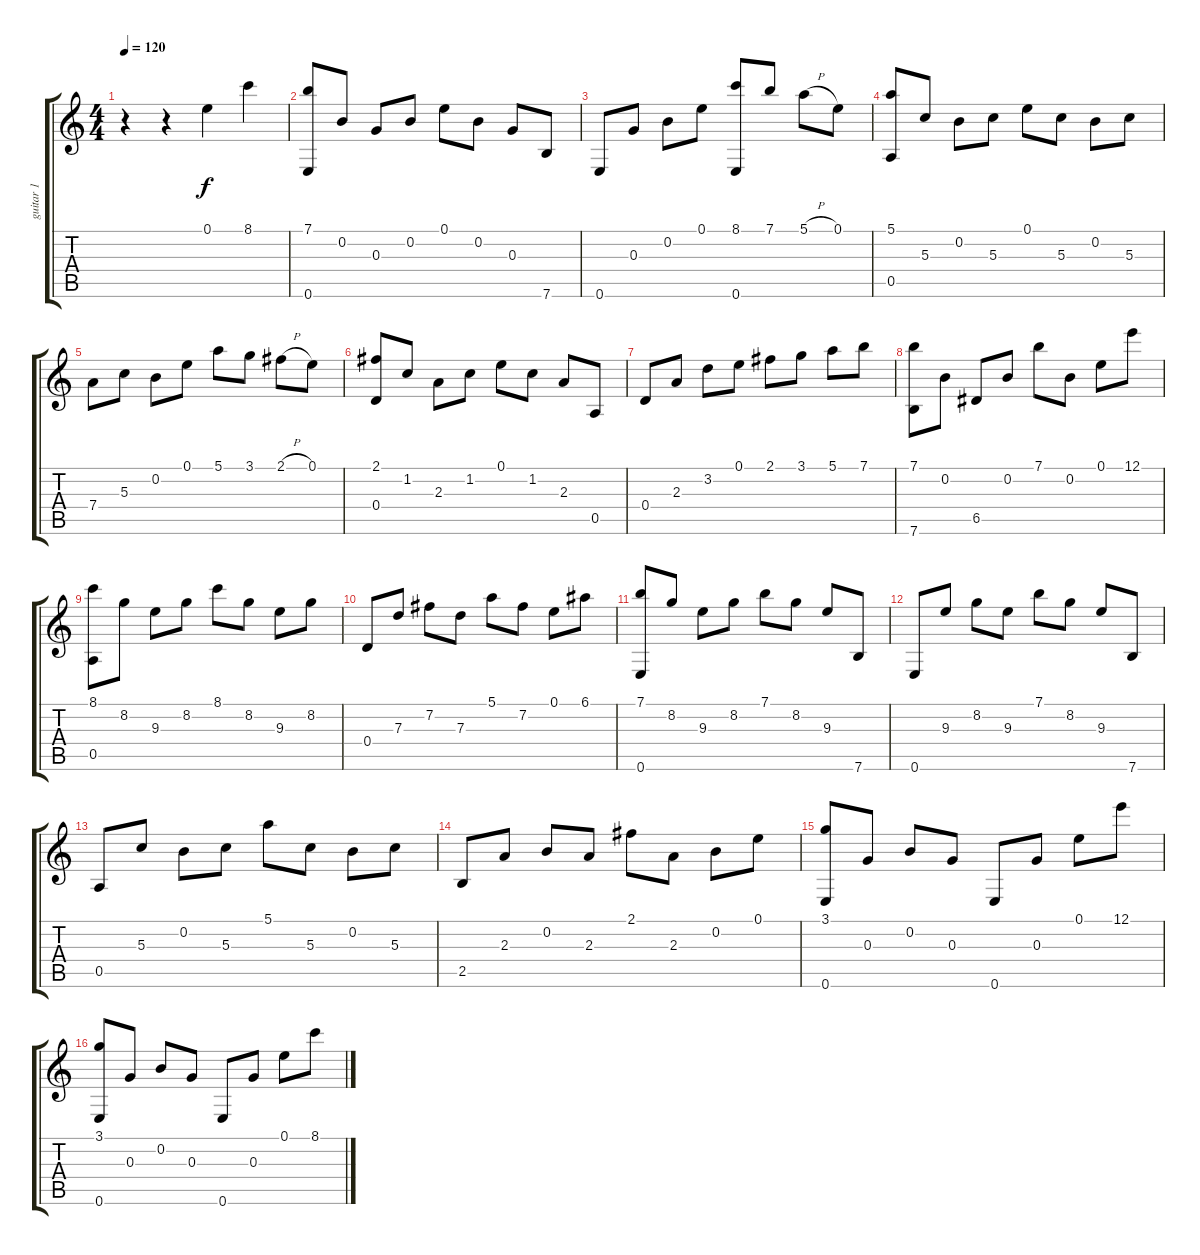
\track ("guitar 1" "guitar 1") {instrument acousticguitarnylon}
\staff {score tabs}
\tuning (E4 B3 G3 D3 A2 E2) {hide}
\ts (4 4)
\tempo 120
\clef g2
\ks c
r.4{dy f instrument acousticguitarnylon} r.4 0.1.4 8.1.4 |
(7.1 0.6).8 0.2.8 0.3.8 0.2.8 0.1.8 0.2.8 0.3.8 7.6.8 |
0.6.8 0.3.8 0.2.8 0.1.8 (8.1 0.6).8 7.1.8 5.1{h}.8 0.1.8 |
(5.1 0.5).8 5.3.8 0.2.8 5.3.8 0.1.8 5.3.8 0.2.8 5.3.8 |
7.4.8 5.3.8 0.2.8 0.1.8 5.1.8 3.1.8 2.1{h}.8 0.1.8 |
(2.1 0.4).8 1.2.8 2.3.8 1.2.8 0.1.8 1.2.8 2.3.8 0.5.8 |
0.4.8 2.3.8 3.2.8 0.1.8 2.1.8 3.1.8 5.1.8 7.1.8 |
(7.1 7.6).8 0.2.8 6.5.8 0.2.8 7.1.8 0.2.8 0.1.8 12.1.8 |
(8.1 0.5).8 8.2.8 9.3.8 8.2.8 8.1.8 8.2.8 9.3.8 8.2.8 |
0.4.8 7.3.8 7.2.8 7.3.8 5.1.8 7.2.8 0.1.8 6.1.8 |
(7.1 0.6).8 8.2.8 9.3.8 8.2.8 7.1.8 8.2.8 9.3.8 7.6.8 |
0.6.8 9.3.8 8.2.8 9.3.8 7.1.8 8.2.8 9.3.8 7.6.8 |
0.5.8 5.3.8 0.2.8 5.3.8 5.1.8 5.3.8 0.2.8 5.3.8 |
2.5.8 2.3.8 0.2.8 2.3.8 2.1.8 2.3.8 0.2.8 0.1.8 |
(3.1 0.6).8 0.3.8 0.2.8 0.3.8 0.6.8 0.3.8 0.1.8 12.1.8 |
(3.1 0.6).8 0.3.8 0.2.8 0.3.8 0.6.8 0.3.8 0.1.8 8.1.8
